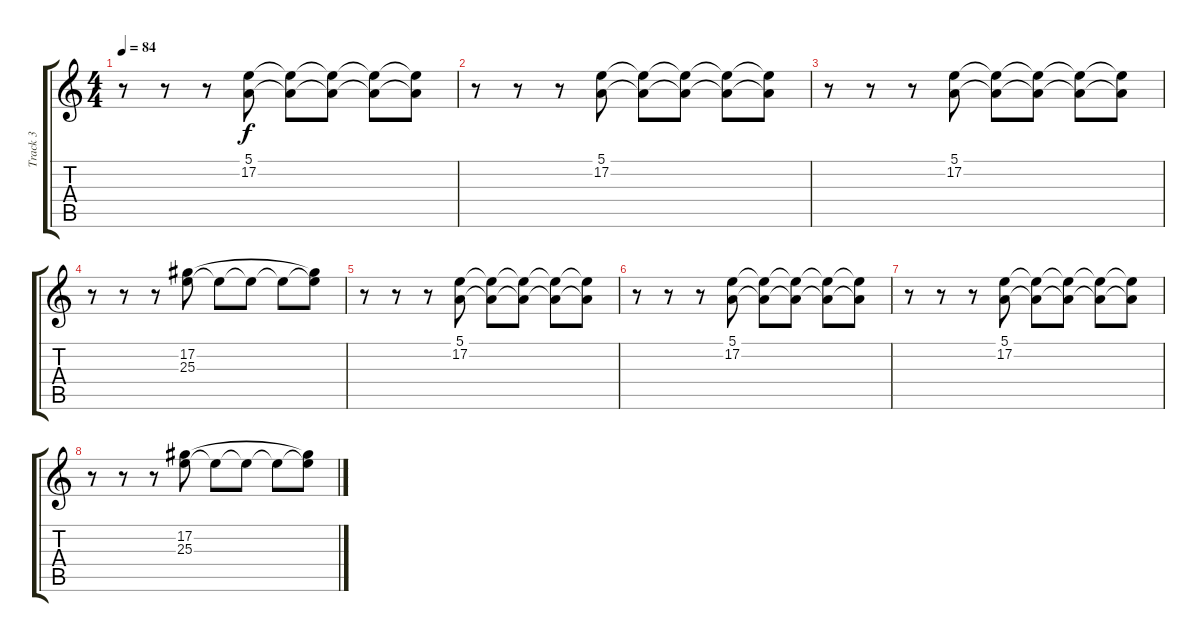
\track ("Track 3" "Track 3") {instrument acousticgrandpiano}
\staff {score tabs}
\tuning (E4 B3 G3 D3 A2 E2) {hide}
\ts (4 4)
\tempo 84
\clef g2
\ks c
r.8{dy f} r.8 r.8 (5.1 17.2).8 (5.1{t} 17.2{t}).8 (5.1{t} 17.2{t}).8 (5.1{t} 17.2{t}).8 (5.1{t} 17.2{t}).8 |
r.8 r.8 r.8 (5.1 17.2).8 (5.1{t} 17.2{t}).8 (5.1{t} 17.2{t}).8 (5.1{t} 17.2{t}).8 (5.1{t} 17.2{t}).8 |
r.8 r.8 r.8 (5.1 17.2).8 (5.1{t} 17.2{t}).8 (5.1{t} 17.2{t}).8 (5.1{t} 17.2{t}).8 (5.1{t} 17.2{t}).8 |
r.8 r.8 r.8 (17.2 25.3).8 17.2{t}.8 17.2{t}.8 17.2{t}.8 (17.2{t} 25.3{t}).8 |
r.8 r.8 r.8 (5.1 17.2).8 (5.1{t} 17.2{t}).8 (5.1{t} 17.2{t}).8 (5.1{t} 17.2{t}).8 (5.1{t} 17.2{t}).8 |
r.8 r.8 r.8 (5.1 17.2).8 (5.1{t} 17.2{t}).8 (5.1{t} 17.2{t}).8 (5.1{t} 17.2{t}).8 (5.1{t} 17.2{t}).8 |
r.8 r.8 r.8 (5.1 17.2).8 (5.1{t} 17.2{t}).8 (5.1{t} 17.2{t}).8 (5.1{t} 17.2{t}).8 (5.1{t} 17.2{t}).8 |
r.8 r.8 r.8 (17.2 25.3).8 17.2{t}.8 17.2{t}.8 17.2{t}.8 (17.2{t} 25.3{t}).8
